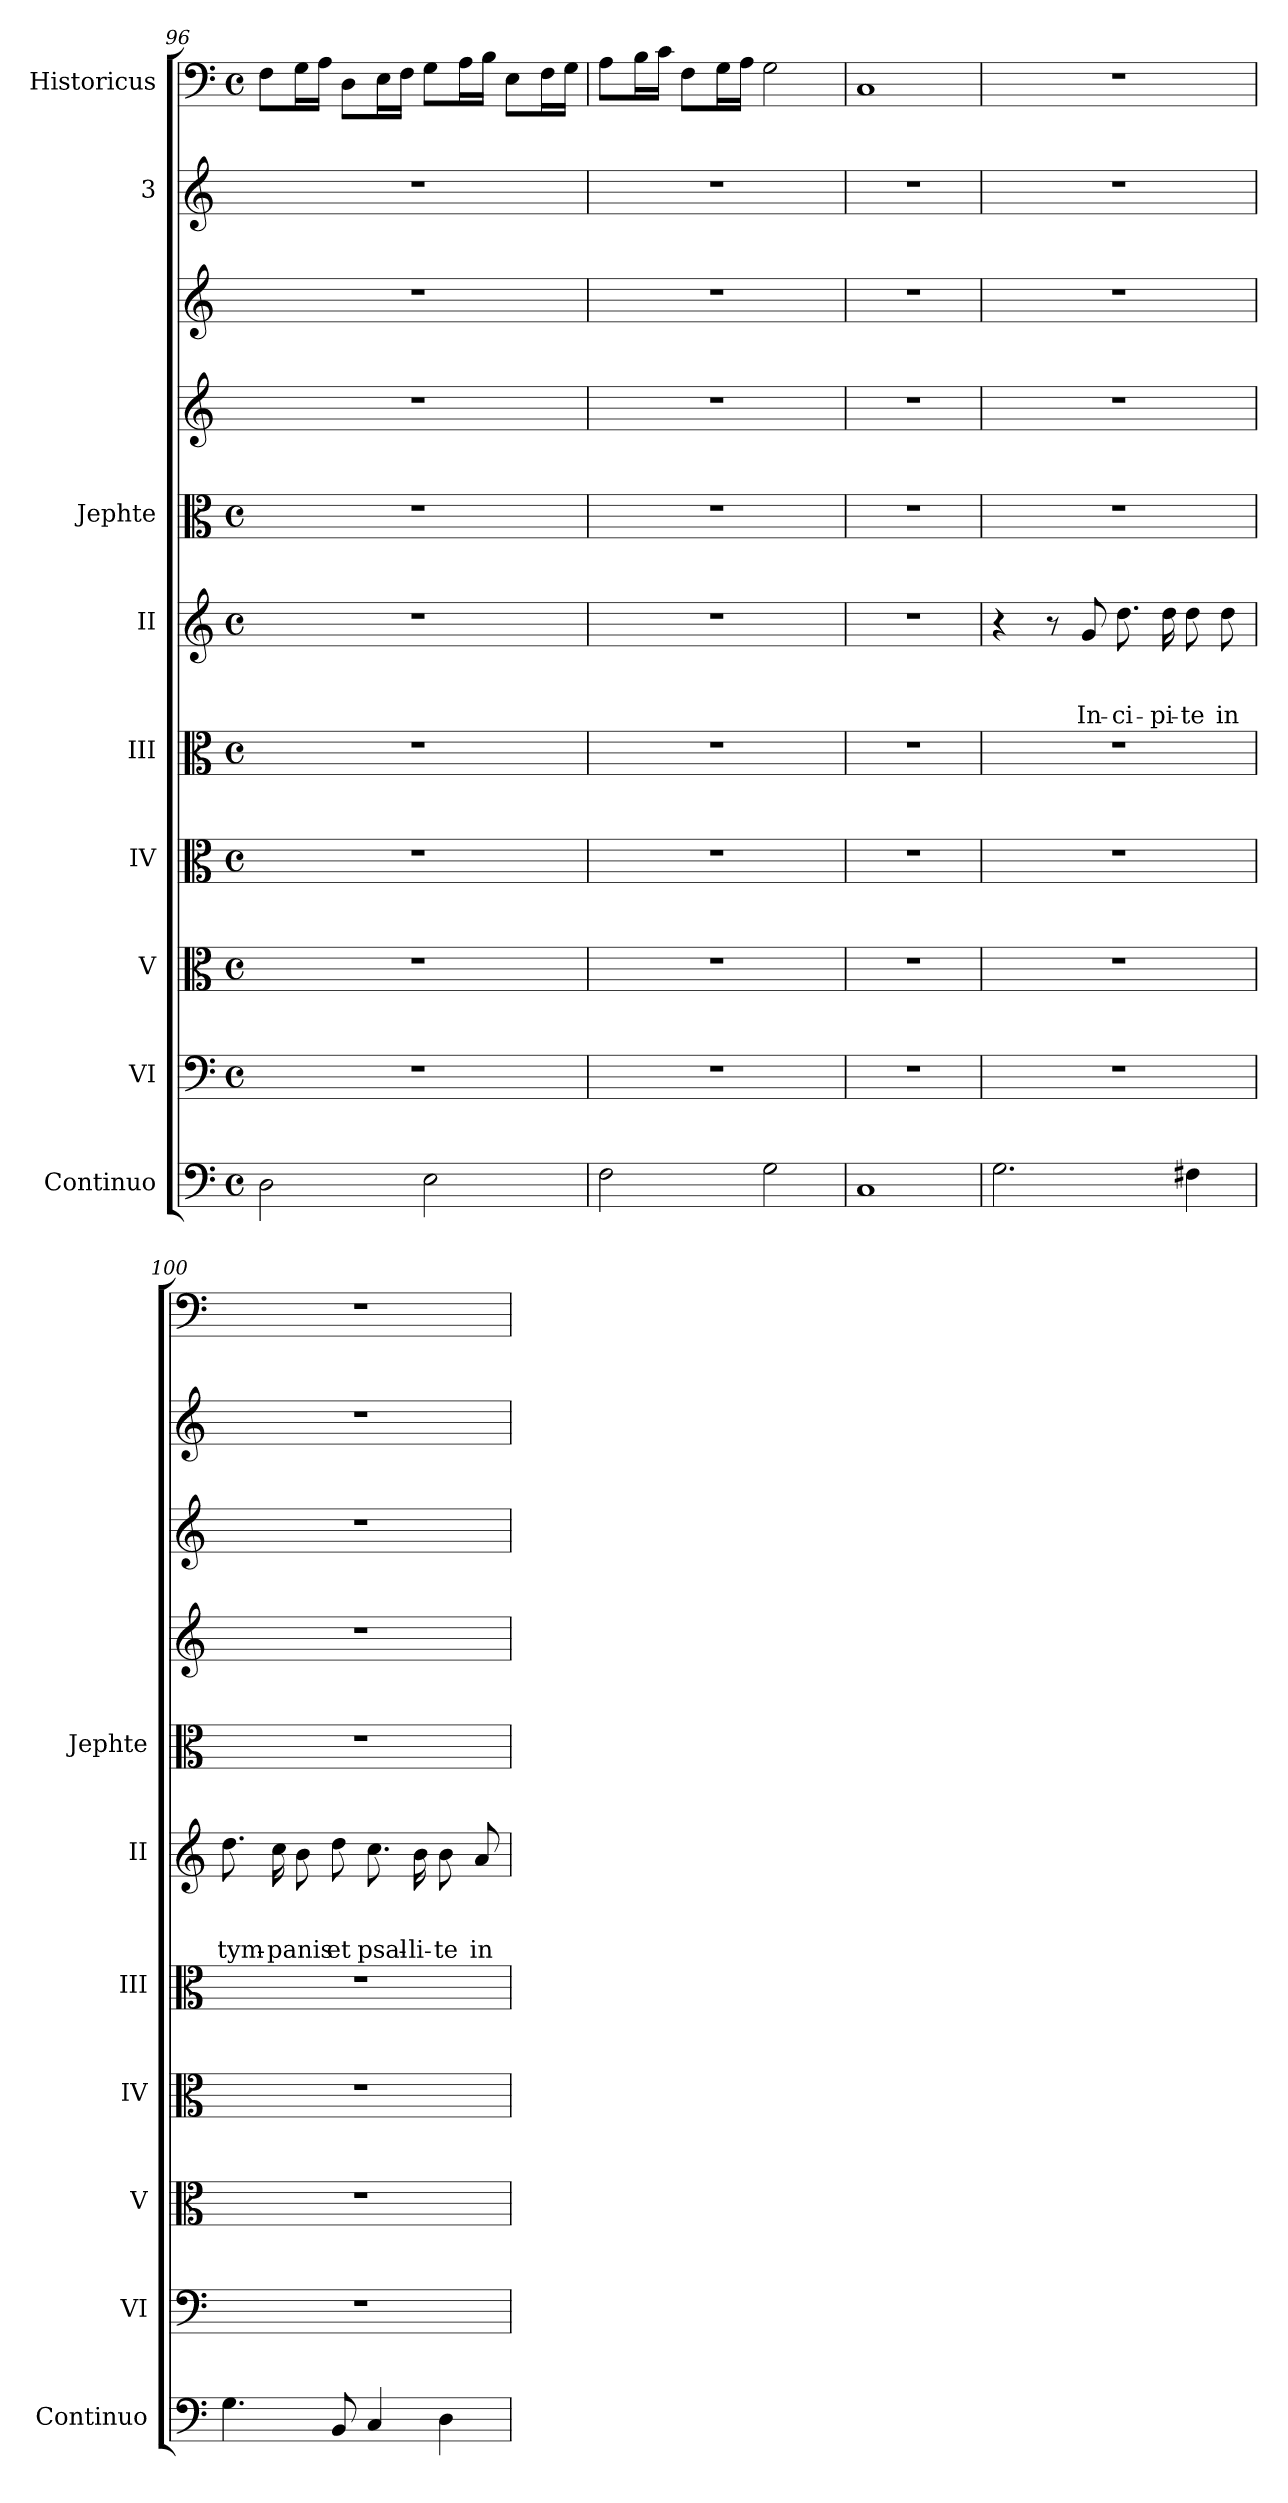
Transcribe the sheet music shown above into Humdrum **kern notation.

**kern	**kern	**kern	**kern	**kern	**kern	**text	**text	**text	**kern	**kern	**kern	**kern	**kern
*part11	*part10	*part9	*part8	*part7	*part6	*part6	*part6	*part6	*part5	*part4	*part3	*part2	*part1
*staff11	*staff10	*staff9	*staff8	*staff7	*staff6	*staff6	*staff6	*staff6	*staff5	*staff4	*staff3	*staff2	*staff1
*I"Continuo	*I"VI	*I"V	*I"IV	*I"III	*I"II	*	*	*	*I"Jephte	*	*	*I"3	*I"Historicus
*I'Continuo	*I'VI	*I'V	*I'IV	*I'III	*I'II	*	*	*	*I'Jephte	*	*	*	*
*clefF4	*clefF4	*clefC3	*clefC3	*clefC3	*clefG2	*	*	*	*clefC3	*clefG2	*clefG2	*clefG2	*clefF4
*k[]	*k[]	*k[]	*k[]	*k[]	*k[]	*	*	*	*k[]	*k[]	*k[]	*k[]	*k[]
*C:	*C:	*C:	*C:	*C:	*C:	*	*	*	*C:	*C:	*C:	*C:	*C:
*M4/4	*M4/4	*M4/4	*M4/4	*M4/4	*M4/4	*	*	*	*M4/4	*	*	*	*M4/4
*met(c)	*met(c)	*met(c)	*met(c)	*met(c)	*met(c)	*	*	*	*met(c)	*	*	*	*met(c)
=96	=96	=96	=96	=96	=96	=96	=96	=96	=96	=96	=96	=96	=96
2D\	1r	1r	1r	1r	1r	.	.	.	1r	1r	1r	1r	8F\L
.	.	.	.	.	.	.	.	.	.	.	.	.	16G\L
.	.	.	.	.	.	.	.	.	.	.	.	.	16A\JJ
.	.	.	.	.	.	.	.	.	.	.	.	.	8D\L
.	.	.	.	.	.	.	.	.	.	.	.	.	16E\L
.	.	.	.	.	.	.	.	.	.	.	.	.	16F\JJ
2E\	.	.	.	.	.	.	.	.	.	.	.	.	8G\L
.	.	.	.	.	.	.	.	.	.	.	.	.	16A\L
.	.	.	.	.	.	.	.	.	.	.	.	.	16B\JJ
.	.	.	.	.	.	.	.	.	.	.	.	.	8E\L
.	.	.	.	.	.	.	.	.	.	.	.	.	16F\L
.	.	.	.	.	.	.	.	.	.	.	.	.	16G\JJ
=97	=97	=97	=97	=97	=97	=97	=97	=97	=97	=97	=97	=97	=97
2F\	1r	1r	1r	1r	1r	.	.	.	1r	1r	1r	1r	8A\L
.	.	.	.	.	.	.	.	.	.	.	.	.	16B\L
.	.	.	.	.	.	.	.	.	.	.	.	.	16c\JJ
.	.	.	.	.	.	.	.	.	.	.	.	.	8F\L
.	.	.	.	.	.	.	.	.	.	.	.	.	16G\L
.	.	.	.	.	.	.	.	.	.	.	.	.	16A\JJ
2G\	.	.	.	.	.	.	.	.	.	.	.	.	2G\
=98	=98	=98	=98	=98	=98	=98	=98	=98	=98	=98	=98	=98	=98
1C	1r	1r	1r	1r	1r	.	.	.	1r	1r	1r	1r	1C
!!LO:LB:g=z
=99!	=99!	=99!	=99!	=99!	=99!	=99!	=99!	=99!	=99!	=99!	=99!	=99!	=99!
2.G\	1r	1r	1r	1r	4r	.	.	.	1r	1r	1r	1r	1r
.	.	.	.	.	8r	.	.	.	.	.	.	.	.
!	!	!	!	!	!	!	!	!LO:LY:b	!	!	!	!	!
.	.	.	.	.	8g/	.	.	In-	.	.	.	.	.
!	!	!	!	!	!	!	!	!LO:LY:b	!	!	!	!	!
.	.	.	.	.	8.dd\	.	.	-ci-	.	.	.	.	.
!	!	!	!	!	!	!	!	!LO:LY:b	!	!	!	!	!
.	.	.	.	.	16dd\	.	.	-pi-	.	.	.	.	.
!	!	!	!	!	!	!	!	!LO:LY:b	!	!	!	!	!
4F#X\	.	.	.	.	8dd\	.	.	-te	.	.	.	.	.
!	!	!	!	!	!	!	!	!LO:LY:b	!	!	!	!	!
.	.	.	.	.	8dd\	.	.	in	.	.	.	.	.
=100	=100	=100	=100	=100	=100	=100	=100	=100	=100	=100	=100	=100	=100
!	!	!	!	!	!	!	!	!LO:LY:b	!	!	!	!	!
4.G\	1r	1r	1r	1r	8.dd\	.	.	tym-	1r	1r	1r	1r	1r
!	!	!	!	!	!	!	!	!LO:LY:b	!	!	!	!	!
.	.	.	.	.	16cc\	.	.	-panis	.	.	.	.	.
.	.	.	.	.	8b\	.	.	.	.	.	.	.	.
!	!	!	!	!	!	!	!	!LO:LY:b	!	!	!	!	!
8BB/	.	.	.	.	8dd\	.	.	et	.	.	.	.	.
!	!	!	!	!	!	!	!	!LO:LY:b	!	!	!	!	!
4C/	.	.	.	.	8.cc\	.	.	psal-	.	.	.	.	.
!	!	!	!	!	!	!	!	!LO:LY:b	!	!	!	!	!
.	.	.	.	.	16b\	.	.	-li-	.	.	.	.	.
!	!	!	!	!	!	!	!	!LO:LY:b	!	!	!	!	!
4D\	.	.	.	.	8b\	.	.	-te	.	.	.	.	.
!	!	!	!	!	!	!	!	!LO:LY:b	!	!	!	!	!
.	.	.	.	.	8a/	.	.	in	.	.	.	.	.
=	=	=	=	=	=	=	=	=	=	=	=	=	=
*-	*-	*-	*-	*-	*-	*-	*-	*-	*-	*-	*-	*-	*-
